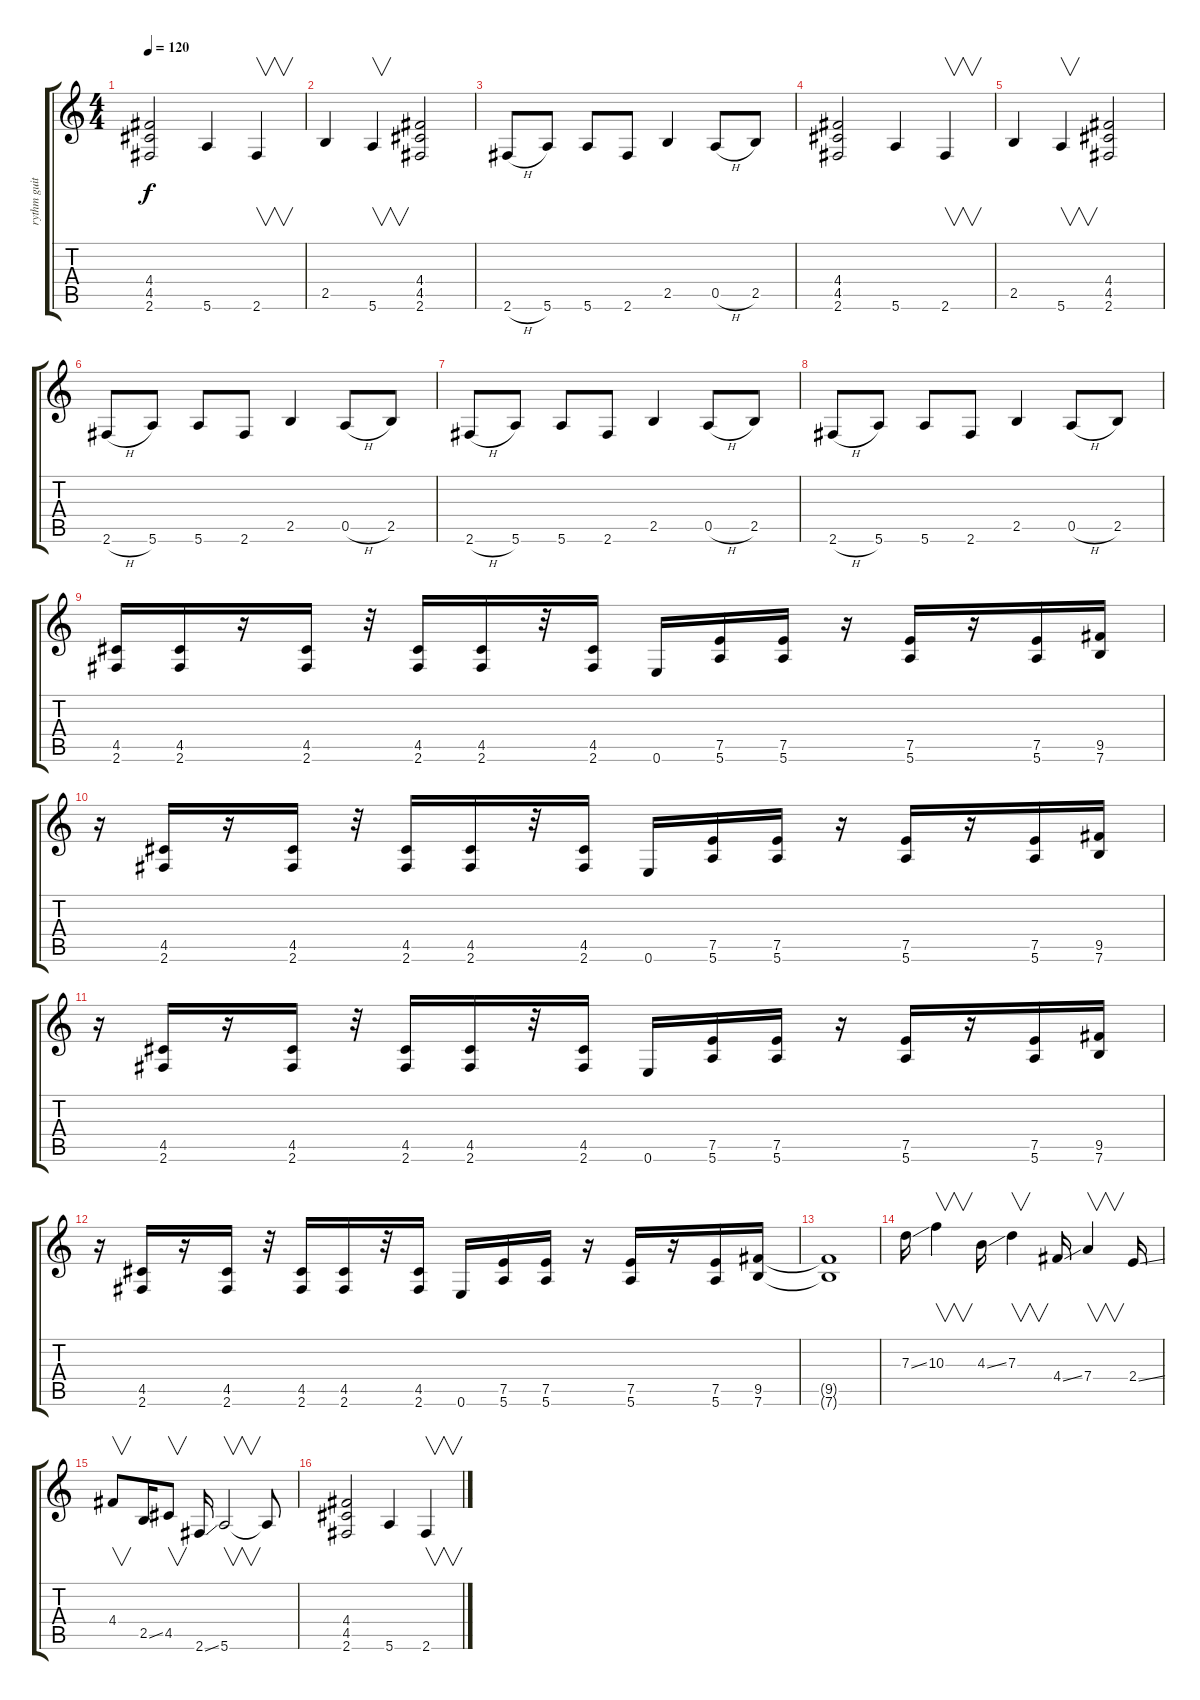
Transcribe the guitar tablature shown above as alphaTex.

\track ("rythm guitar" "rythm guit") {instrument acousticguitarnylon}
\staff {score tabs}
\tuning (E4 B3 G3 D3 A2 E2) {hide}
\ts (4 4)
\tempo 120
\clef g2
\ks c
(4.4 4.5 2.6).2{dy f} 5.6.4 2.6.4{v} |
2.5.4 5.6.4{v} (4.4 4.5 2.6).2 |
2.6{h}.8 5.6.8 5.6.8 2.6.8 2.5.4 0.5{h}.8 2.5.8 |
(4.4 4.5 2.6).2 5.6.4 2.6.4{v} |
2.5.4 5.6.4{v} (4.4 4.5 2.6).2 |
2.6{h}.8 5.6.8 5.6.8 2.6.8 2.5.4 0.5{h}.8 2.5.8 |
2.6{h}.8 5.6.8 5.6.8 2.6.8 2.5.4 0.5{h}.8 2.5.8 |
2.6{h}.8 5.6.8 5.6.8 2.6.8 2.5.4 0.5{h}.8 2.5.8 |
(4.5 2.6).16 (4.5 2.6).16 r.16 (4.5 2.6).16 r.32 (4.5 2.6).16 (4.5 2.6).16 r.32 (4.5 2.6).16 0.6.16 (7.5 5.6).16 (7.5 5.6).16 r.16 (7.5 5.6).16 r.16 (7.5 5.6).16 (9.5 7.6).16 |
r.16 (4.5 2.6).16 r.16 (4.5 2.6).16 r.32 (4.5 2.6).16 (4.5 2.6).16 r.32 (4.5 2.6).16 0.6.16 (7.5 5.6).16 (7.5 5.6).16 r.16 (7.5 5.6).16 r.16 (7.5 5.6).16 (9.5 7.6).16 |
r.16 (4.5 2.6).16 r.16 (4.5 2.6).16 r.32 (4.5 2.6).16 (4.5 2.6).16 r.32 (4.5 2.6).16 0.6.16 (7.5 5.6).16 (7.5 5.6).16 r.16 (7.5 5.6).16 r.16 (7.5 5.6).16 (9.5 7.6).16 |
r.16 (4.5 2.6).16 r.16 (4.5 2.6).16 r.32 (4.5 2.6).16 (4.5 2.6).16 r.32 (4.5 2.6).16 0.6.16 (7.5 5.6).16 (7.5 5.6).16 r.16 (7.5 5.6).16 r.16 (7.5 5.6).16 (9.5 7.6).16 |
(9.5{t} 7.6{t}).1 |
7.3{ss}.16 10.3.4{v} 4.3{ss}.16 7.3.4{v} 4.4{ss}.16 7.4.4{v} 2.4{ss}.16 |
4.4.8{v} 2.5{ss}.16 4.5.8{v} 2.6{ss}.16 5.6.2{v} 5.6{t}.8 |
(4.4 4.5 2.6).2 5.6.4 2.6.4{v}
